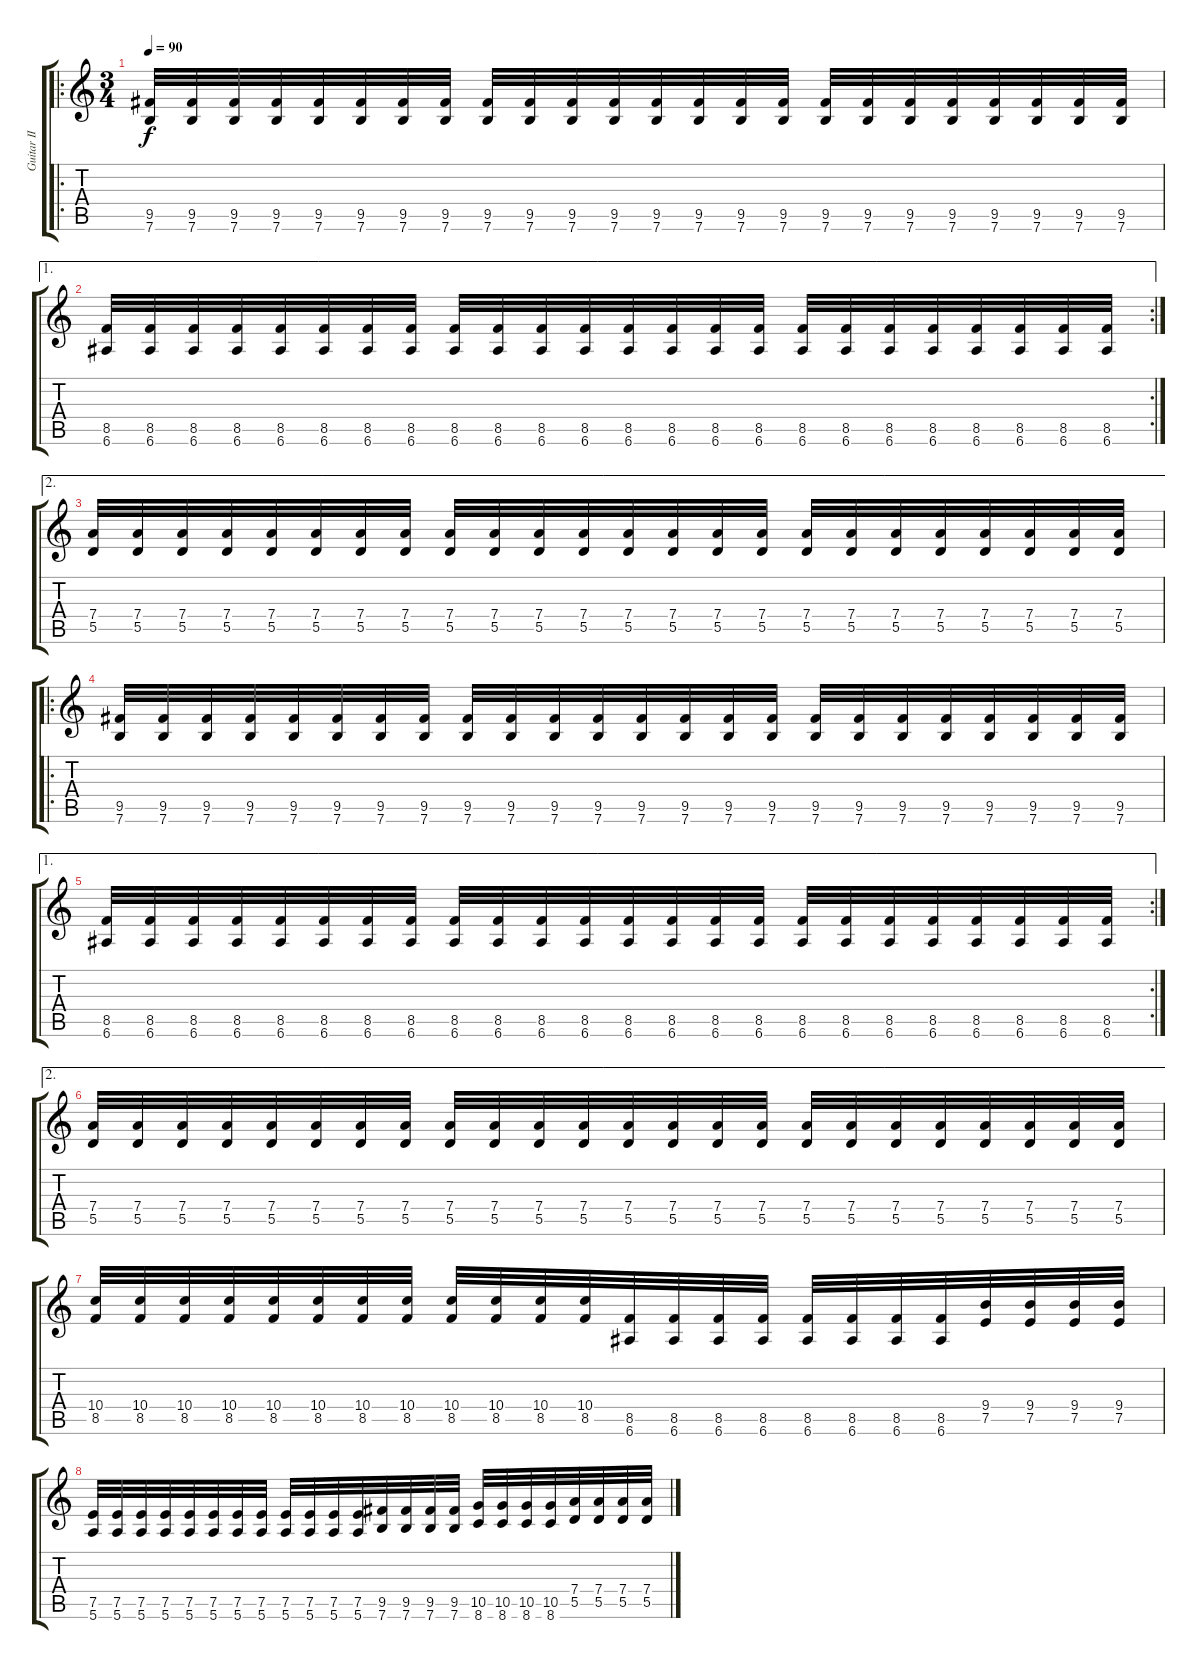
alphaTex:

\track ("Guitar II" "Guitar II") {instrument distortionguitar}
\staff {score tabs}
\tuning (E4 B3 G3 D3 A2 E2) {hide}
\ro
\ts (3 4)
\tempo 90
\clef g2
\ks c
(9.5 7.6).32{dy f} (9.5 7.6).32 (9.5 7.6).32 (9.5 7.6).32 (9.5 7.6).32 (9.5 7.6).32 (9.5 7.6).32 (9.5 7.6).32 (9.5 7.6).32 (9.5 7.6).32 (9.5 7.6).32 (9.5 7.6).32 (9.5 7.6).32 (9.5 7.6).32 (9.5 7.6).32 (9.5 7.6).32 (9.5 7.6).32 (9.5 7.6).32 (9.5 7.6).32 (9.5 7.6).32 (9.5 7.6).32 (9.5 7.6).32 (9.5 7.6).32 (9.5 7.6).32 |
\ae 1
\rc 2
(8.5 6.6).32 (8.5 6.6).32 (8.5 6.6).32 (8.5 6.6).32 (8.5 6.6).32 (8.5 6.6).32 (8.5 6.6).32 (8.5 6.6).32 (8.5 6.6).32 (8.5 6.6).32 (8.5 6.6).32 (8.5 6.6).32 (8.5 6.6).32 (8.5 6.6).32 (8.5 6.6).32 (8.5 6.6).32 (8.5 6.6).32 (8.5 6.6).32 (8.5 6.6).32 (8.5 6.6).32 (8.5 6.6).32 (8.5 6.6).32 (8.5 6.6).32 (8.5 6.6).32 |
\ae 2
(7.4 5.5).32 (7.4 5.5).32 (7.4 5.5).32 (7.4 5.5).32 (7.4 5.5).32 (7.4 5.5).32 (7.4 5.5).32 (7.4 5.5).32 (7.4 5.5).32 (7.4 5.5).32 (7.4 5.5).32 (7.4 5.5).32 (7.4 5.5).32 (7.4 5.5).32 (7.4 5.5).32 (7.4 5.5).32 (7.4 5.5).32 (7.4 5.5).32 (7.4 5.5).32 (7.4 5.5).32 (7.4 5.5).32 (7.4 5.5).32 (7.4 5.5).32 (7.4 5.5).32 |
\ro
(9.5 7.6).32 (9.5 7.6).32 (9.5 7.6).32 (9.5 7.6).32 (9.5 7.6).32 (9.5 7.6).32 (9.5 7.6).32 (9.5 7.6).32 (9.5 7.6).32 (9.5 7.6).32 (9.5 7.6).32 (9.5 7.6).32 (9.5 7.6).32 (9.5 7.6).32 (9.5 7.6).32 (9.5 7.6).32 (9.5 7.6).32 (9.5 7.6).32 (9.5 7.6).32 (9.5 7.6).32 (9.5 7.6).32 (9.5 7.6).32 (9.5 7.6).32 (9.5 7.6).32 |
\ae 1
\rc 2
(8.5 6.6).32 (8.5 6.6).32 (8.5 6.6).32 (8.5 6.6).32 (8.5 6.6).32 (8.5 6.6).32 (8.5 6.6).32 (8.5 6.6).32 (8.5 6.6).32 (8.5 6.6).32 (8.5 6.6).32 (8.5 6.6).32 (8.5 6.6).32 (8.5 6.6).32 (8.5 6.6).32 (8.5 6.6).32 (8.5 6.6).32 (8.5 6.6).32 (8.5 6.6).32 (8.5 6.6).32 (8.5 6.6).32 (8.5 6.6).32 (8.5 6.6).32 (8.5 6.6).32 |
\ae 2
(7.4 5.5).32 (7.4 5.5).32 (7.4 5.5).32 (7.4 5.5).32 (7.4 5.5).32 (7.4 5.5).32 (7.4 5.5).32 (7.4 5.5).32 (7.4 5.5).32 (7.4 5.5).32 (7.4 5.5).32 (7.4 5.5).32 (7.4 5.5).32 (7.4 5.5).32 (7.4 5.5).32 (7.4 5.5).32 (7.4 5.5).32 (7.4 5.5).32 (7.4 5.5).32 (7.4 5.5).32 (7.4 5.5).32 (7.4 5.5).32 (7.4 5.5).32 (7.4 5.5).32 |
(10.4 8.5).32 (10.4 8.5).32 (10.4 8.5).32 (10.4 8.5).32 (10.4 8.5).32 (10.4 8.5).32 (10.4 8.5).32 (10.4 8.5).32 (10.4 8.5).32 (10.4 8.5).32 (10.4 8.5).32 (10.4 8.5).32 (8.5 6.6).32 (8.5 6.6).32 (8.5 6.6).32 (8.5 6.6).32 (8.5 6.6).32 (8.5 6.6).32 (8.5 6.6).32 (8.5 6.6).32 (9.4 7.5).32 (9.4 7.5).32 (9.4 7.5).32 (9.4 7.5).32 |
(7.5 5.6).32 (7.5 5.6).32 (7.5 5.6).32 (7.5 5.6).32 (7.5 5.6).32 (7.5 5.6).32 (7.5 5.6).32 (7.5 5.6).32 (7.5 5.6).32 (7.5 5.6).32 (7.5 5.6).32 (7.5 5.6).32 (9.5 7.6).32 (9.5 7.6).32 (9.5 7.6).32 (9.5 7.6).32 (10.5 8.6).32 (10.5 8.6).32 (10.5 8.6).32 (10.5 8.6).32 (7.4 5.5).32 (7.4 5.5).32 (7.4 5.5).32 (7.4 5.5).32
